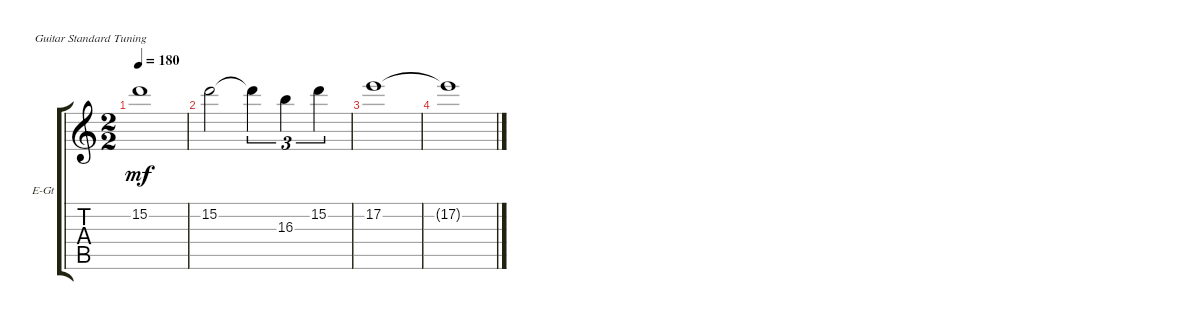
\defaultSystemsLayout 4
\bracketExtendMode groupsimilarinstruments
\firstSystemTrackNameOrientation horizontal
\otherSystemsTrackNameOrientation horizontal
\track ("Electric Guitar" "E-Gt") {instrument overdrivenguitar}
\staff {score tabs}
\tuning (E4 B3 G3 D3 A2 E2)
\ts (2 2)
\tempo 180
\clef g2
\ks c
15.2.1{dy mf} |
15.2.2 15.2{t}.4{tu (3 2)} 16.3.4{tu (3 2)} 15.2.4{tu (3 2)} |
17.2.1 |
17.2{t}.1
